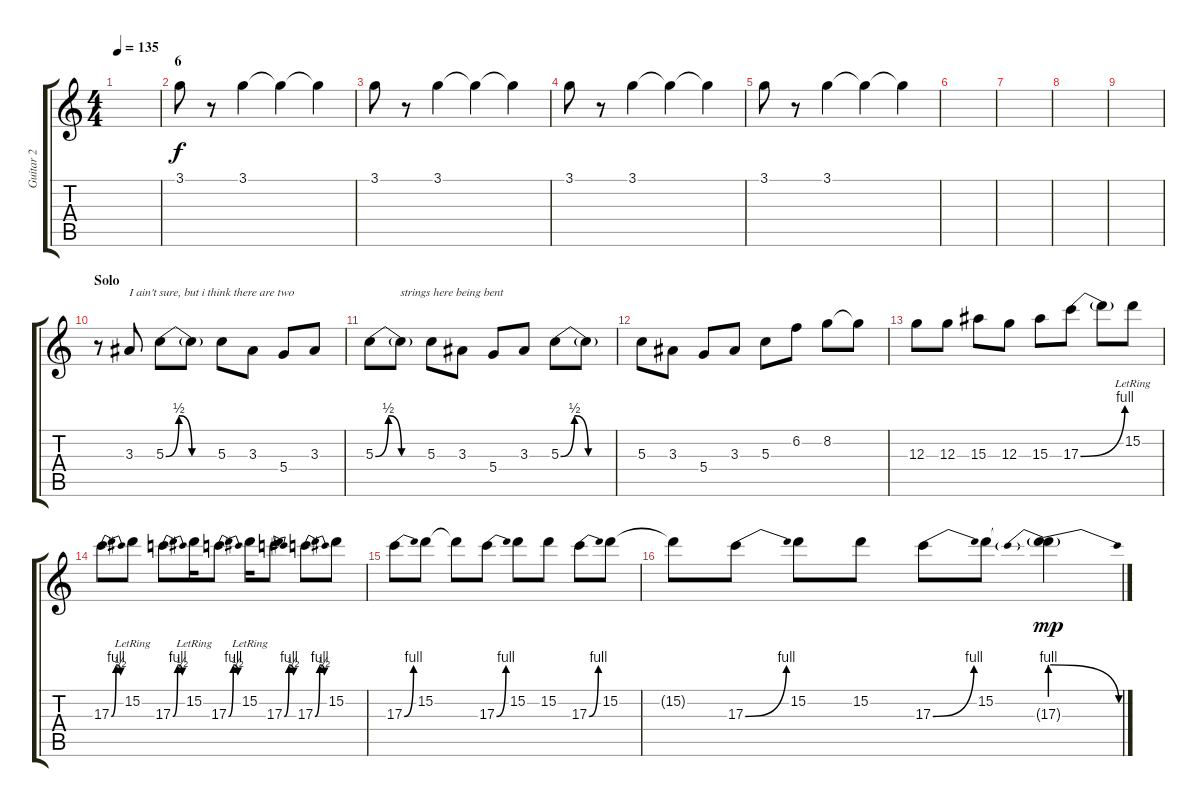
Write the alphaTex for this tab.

\track ("Guitar 2" "Guitar 2") {instrument overdrivenguitar}
\staff {score tabs}
\tuning (E4 B3 G3 D3 A2 E2) {hide}
\ts (4 4)
\tempo 135
\clef g2
\ks c
|
\section ("" "6")
3.1.8{volume 15 instrument overdrivenguitar} r.8 3.1.4 3.1{t}.4 3.1{t}.4 |
3.1.8 r.8 3.1.4 3.1{t}.4 3.1{t}.4 |
3.1.8 r.8 3.1.4 3.1{t}.4 3.1{t}.4 |
3.1.8 r.8 3.1.4 3.1{t}.4 3.1{t}.4 |
|
|
|
|
\section ("" "Solo")
r.8{volume 16 instrument distortionguitar} 3.3.8{txt "I ain't sure, but i think there are two"} 5.3{be (custom 0 0 15 2 30 0 60 0)}.8 5.3{t}.8 5.3.8 3.3.8 5.4.8 3.3.8 |
5.3{be (custom 0 0 15 2 30 0 60 0)}.8 5.3{t}.8{txt "strings here being bent"} 5.3.8 3.3.8 5.4.8 3.3.8 5.3{be (custom 0 0 15 2 30 0 60 0)}.8 5.3{t}.8 |
5.3.8 3.3.8 5.4.8 3.3.8 5.3.8 6.2.8 8.2.8 8.2{t}.8 |
12.3.8 12.3.8 15.3.8 12.3.8 15.3.8 17.3{be (bend 0 0 60 4)}.8 17.3{t}.8 15.2{lr}.8 |
17.3{be (bendrelease 0 0 30 4 30 4 60 2)}.8 15.2{lr}.8 17.3{be (bendrelease 0 0 30 4 30 4 60 2)}.8 15.2{lr}.16 17.3{be (bendrelease 0 0 30 4 30 4 60 2)}.8 15.2{lr}.16 17.3{be (bendrelease 0 0 30 4 30 4 60 2)}.8 17.3{be (bendrelease 0 0 30 4 30 4 60 2)}.8 15.2.8 |
17.3{be (bend 0 0 60 4)}.8 15.2.8 15.2{t}.8 17.3{be (bend 0 0 60 4)}.8 15.2.8 15.2.8 17.3{be (bend 0 0 60 4)}.8 15.2.8 |
15.2{t}.8 17.3{be (bend 0 0 60 4)}.8 15.2.8 15.2.8 17.3{be (bend 0 0 60 4)}.8 15.2.8 (15.2{t} 17.3{be (prebendrelease 0 4 60 0) g}).4{dy mp}
